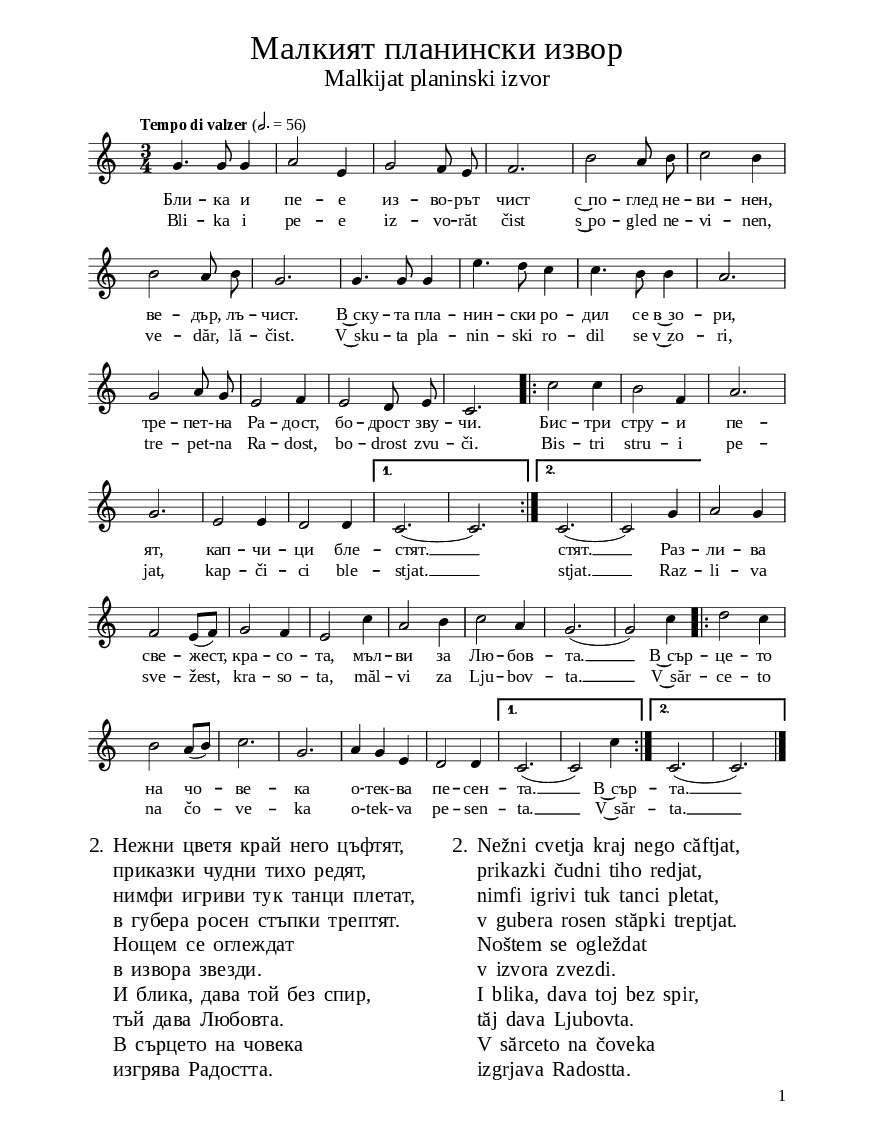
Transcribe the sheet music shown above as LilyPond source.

\version "2.24.2"

% include paper part and global functions
\include "include/globals.ily"

\bookpart {
  \label #'ref165
  \tocItem \markup "Малкият планински извор – Malkijat planinski izvor"
  \include "include/bookpart-paper.ily"
  \score {
    \include "include/score-layout.ily"

    \new Voice \relative  c'{
      \clef treble
      \key c \major
      \time 3/4
      \tempoFunc "Tempo di valzer" 2. "56"
      \autoBeamOff
      g'4. g8 g4 | % 2
      a2 e4 | % 3
      g2 f8 e8 | % 4
      f2. | % 5
      b2 a8  b8 | % 6
      c2  b4 \break | % 7
      b2 a8  b8 | % 8
      g2. | % 9
      g4. g8 g4 |
      e'4.  d8  c4 | % 11
      c4.  b8  b4 | % 12
      a2. \break | % 13
      g2 a8 g8 | % 14
      e2 f4 | % 15
      e2 d8 e8 | % 16
      c2. \repeat volta 2 {
        | % 17
        c'2  c4 | % 18
        b2 f4  | % 19
        a2. \break |
        g2. | % 21
        e2 e4 | % 22
        d2 d4
      }
      \alternative {
        {
          | % 23
          c2. ~ | % 24
          c2.
        }
        {
          | % 25
          c2. ~ | % 26
          c2 g'4
        }
      }
      a2 g4 \break | % 28
      f2 e8 ([ f8] ) | % 29
      g2 f4 |
      e2  c'4 | % 31
      a2  b4 | % 32
      c2 a4 | % 33
      g2. ( | % 34
      g2 )  c4
      \repeat volta 2 {
        | % 35
        d2  c4 \break | % 36
        b2 a8 [(  b8 )] | % 37
        c2. | % 38
        g2. | % 39
        a4 g4 e4 |
        d2 d4
      }

      \alternative {
        {
          | % 41
          c2. ( | % 42
          c2 )  c'4
        }
        {
          | % 43
          c,2. ( | % 44
          c2. )
        }
      }
      \bar "|."
    }

    \addlyrics {
      Бли -- ка и пе -- е из -- "во-" --
      рът чист с~по -- глед не -- ви --
      нен, ве -- дър, лъ -- чист. В~ску --
      та пла -- нин -- ски ро -- дил се
      в~зо -- ри, тре -- "пет-" -- на Ра --
      дост, бо -- дрост зву -- чи. Бис --
      три стру -- и пе -- ят, кап -- чи --
      ци бле -- стят. __   стят. __   Раз --
      ли -- ва све -- жест,  кра -- со
      -- та, мъл -- ви за Лю -- бов -- та. __ 
      В~сър -- це -- то на чо -- ве
      -- ка о -- "тек-" -- ва пе -- сен -- та. __ 
      В~сър -- та. __ 

    }

     \addlyrics {
      Bli -- ka i pe -- e iz -- vo --
      răt čist s~po -- gled ne -- vi --
      nen, ve -- dăr, lă -- čist. V~sku --
      ta pla -- nin -- ski ro -- dil se
      v~zo -- ri, tre -- pet -- na Ra --
      dost, bo -- drost zvu -- či. Bis --
      tri stru -- i pe -- jat, kap -- či --
      ci ble -- stjat. __ stjat. __ Raz --
      li -- va sve -- žest,  kra -- so
      -- ta, măl -- vi za Lju -- bov -- ta. __ 
      V~săr -- ce -- to na čo -- ve
      -- ka o -- "tek-" -- va pe -- sen -- ta. __ 
      V~săr -- ta. __ 

    }
    \header {
      title = \titleFunc "Малкият планински извор" "Malkijat planinski izvor"
    }

    \midi{}

  } % score
  %\markup \dc-two "D.C." "con repitione"



  \markup \fontsize #bgCoupletFontSize {
 
    \override #`(baseline-skip . ,bgCoupletBaselineSkip)
    \column {
      \line {   2. Нежни цветя край него цъфтят,}
      \line {   "   "  приказки чудни тихо редят,  }
      \line {   "   " нимфи игриви тук танци плетат,}
      \line {   "   " в губера росен стъпки трептят. }
      \line {   "   "  Нощем се оглеждат}
      \line {   "   "  в извора  звезди.}
      \line {   "   "  И блика, дава  той без спир,}
      \line {   "   "  тъй дава Любовта. }
      \line {   "   "   В сърцето на човека}
      \line {   "   "    изгрява Радостта.}
    }

 \hspace #3
    \override #`(baseline-skip . ,bgCoupletBaselineSkip)
    \column {
      \line {   2. Nežni cvetja kraj nego căftjat,}
      \line {   "   "  prikazki čudni tiho redjat,  }
      \line {   "   " nimfi igrivi tuk tanci pletat,}
      \line {   "   " v gubera rosen stăpki treptjat. }
      \line {   "   "  Noštem se ogleždat}
      \line {   "   "  v izvora  zvezdi.}
      \line {   "   "  I blika, dava  toj bez spir,}
      \line {   "   "  tăj dava Ljubovta. }
      \line {   "   "   V sărceto na čoveka}
      \line {   "   "    izgrjava Radostta.}
    } %column
  } % markup


  % include foreign translation(s) of the song
  \version "2.22.1"

\markup \fill-line { \fontsize #deTitleFontSize "Die kleine Bergquelle" }
\markup \null
\markup \null
\markup \fontsize #deCoupletFontSize {
  \hspace #10
  \override #`(baseline-skip . ,deCoupletBaselineSkip)

  \column {
    \line { " " }


\line { " "Die reine Quelle sprudelt und singt}

\line { " "mit einem unschuldigen, munteren, hellen Blick,}

\line { " "Im Schoss der Gebirge in der Morgenröte geboren,}

\line { " "zitternde Freude, Munterkeit erklingt. }

\line { " "Klare Rinnsale singen, ihre Tropfen funkeln. (2) }

\line { " "Sie verbreitet Frische und Schönheit}

\line { " "Sie flüstert über die Liebe. }

\line { " "Im Herzen des Menschen hallt das Lied wider.}

\line { " "Zarte Blumen blühen um ihr herum,}

\line { " "sie sprechen leise wunderbare Märchen.}

\line { " "Spielerische Nymphen stricken Tänze,}

\line { " "auf einem taubedeckten Teppich schwingen Schritte. }

\line { " "Nachts spiegeln sich die Sterne in der Quelle.}

\line { " "Und sie sprudelt und gibt unaufhörlich.}

\line { " "So gibt die Liebe. }

\line { " "In den Herzen der Menschen geht die Freude auf. (2)}
  }
}



} % bookpart
